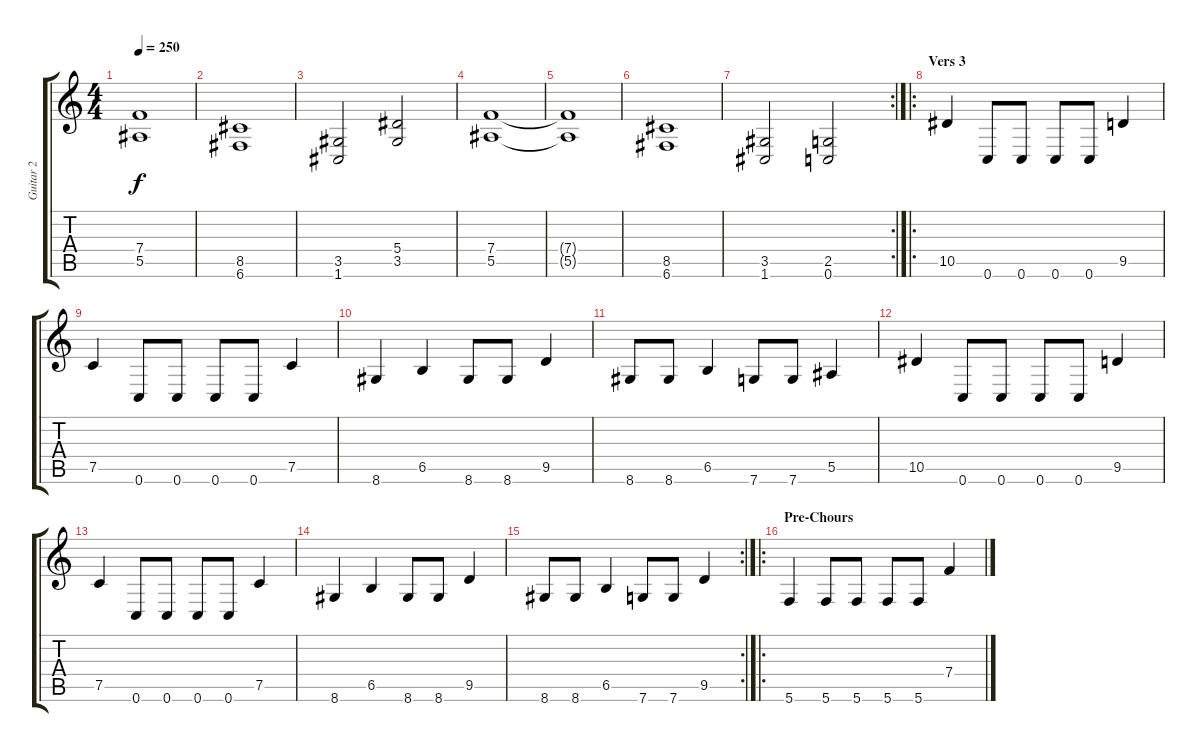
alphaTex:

\track ("Guitar 2" "Guitar 2") {instrument distortionguitar}
\staff {score tabs}
\tuning (C4 G3 Eb3 Bb2 F2 C2) {hide}
\ts (4 4)
\tempo 250
\clef g2
\ks c
(7.4{t} 5.5{t}).1{dy f} |
(8.5 6.6).1 |
(3.5 1.6).2 (5.4 3.5).2 |
(7.4 5.5).1 |
(7.4{t} 5.5{t}).1 |
(8.5 6.6).1 |
\rc 2
(3.5 1.6).2 (2.5 0.6).2 |
\ro
\section ("" "Vers 3")
10.5.4 0.6.8 0.6.8 0.6.8 0.6.8 9.5.4 |
7.5.4 0.6.8 0.6.8 0.6.8 0.6.8 7.5.4 |
8.6.4 6.5.4 8.6.8 8.6.8 9.5.4 |
8.6.8 8.6.8 6.5.4 7.6.8 7.6.8 5.5.4 |
10.5.4 0.6.8 0.6.8 0.6.8 0.6.8 9.5.4 |
7.5.4 0.6.8 0.6.8 0.6.8 0.6.8 7.5.4 |
8.6.4 6.5.4 8.6.8 8.6.8 9.5.4 |
\rc 2
8.6.8 8.6.8 6.5.4 7.6.8 7.6.8 9.5.4 |
\ro
\section ("" "Pre-Chours")
5.6.4 5.6.8 5.6.8 5.6.8 5.6.8 7.4.4
